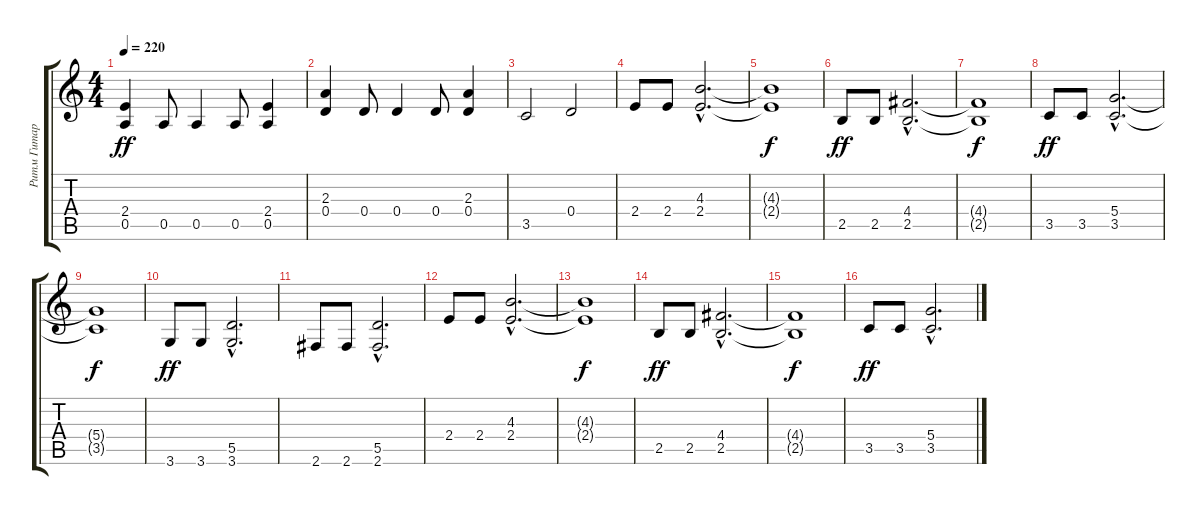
\track ("Ритм Гитара" "Ритм Гитар") {instrument distortionguitar}
\staff {score tabs}
\tuning (E4 B3 G3 D3 A2 E2) {hide}
\ts (4 4)
\tempo 220
\clef g2
\ks c
(2.4 0.5).4{dy ff} 0.5.8 0.5.4 0.5.8 (2.4 0.5).4 |
(2.3 0.4).4 0.4.8 0.4.4 0.4.8 (2.3 0.4).4 |
3.5.2 0.4.2 |
2.4.8 2.4.8 (4.3{hac} 2.4{hac}).2{d} |
(4.3{t} 2.4{t}).1{dy f} |
2.5.8{dy ff} 2.5.8 (4.4{hac} 2.5{hac}).2{d} |
(4.4{t} 2.5{t}).1{dy f} |
3.5.8{dy ff} 3.5.8 (5.4{hac} 3.5{hac}).2{d} |
(5.4{t} 3.5{t}).1{dy f} |
3.6.8{dy ff} 3.6.8 (5.5{hac} 3.6{hac}).2{d} |
2.6.8 2.6.8 (5.5{hac} 2.6{hac}).2{d} |
2.4.8 2.4.8 (4.3{hac} 2.4{hac}).2{d} |
(4.3{t} 2.4{t}).1{dy f} |
2.5.8{dy ff} 2.5.8 (4.4{hac} 2.5{hac}).2{d} |
(4.4{t} 2.5{t}).1{dy f} |
3.5.8{dy ff} 3.5.8 (5.4{hac} 3.5{hac}).2{d}
